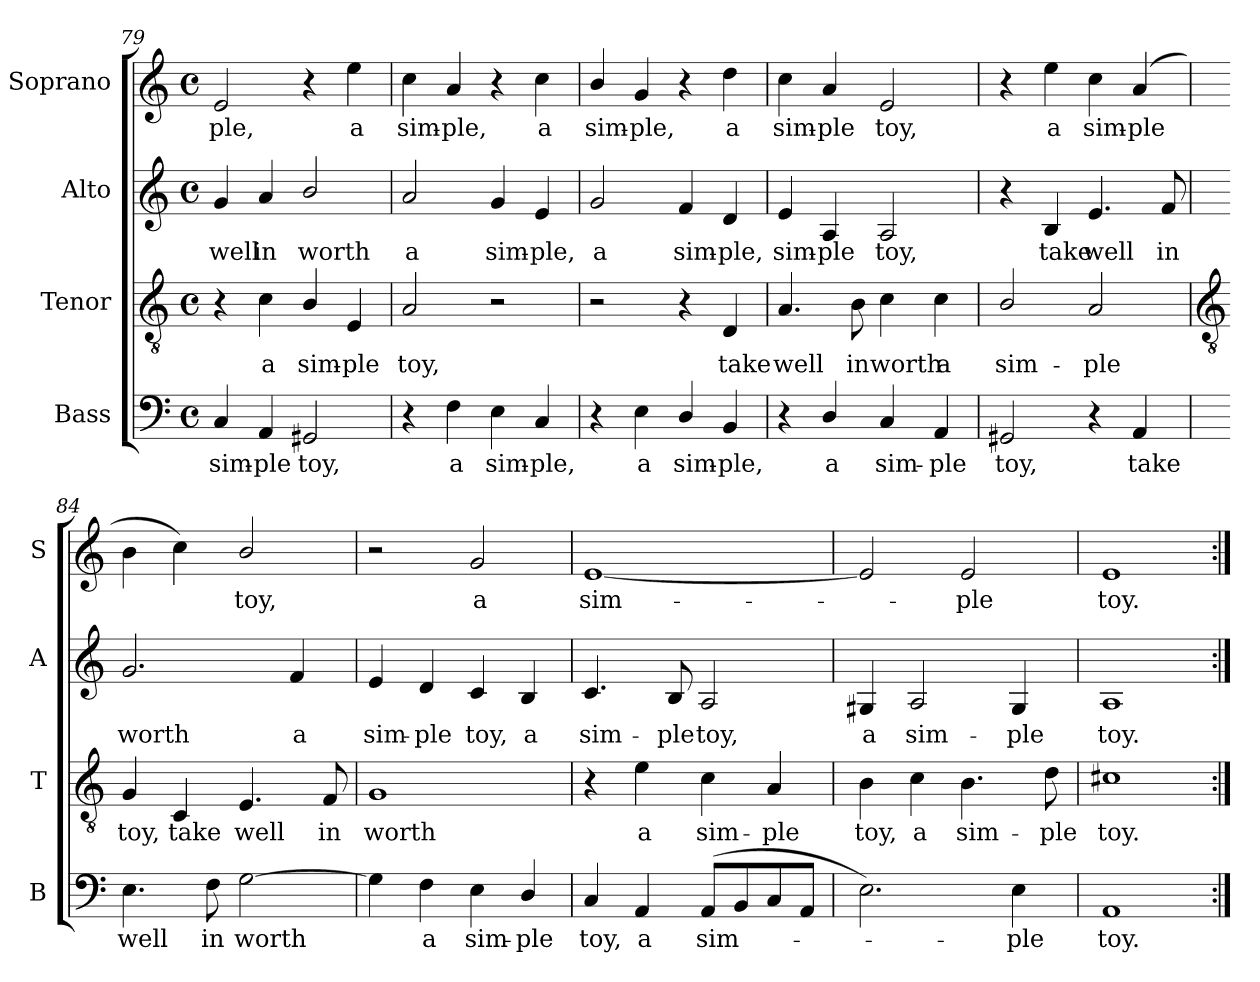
**kern	**text	**kern	**text	**kern	**text	**kern	**text
*part4	*part4	*part3	*part3	*part2	*part2	*part1	*part1
*staff4	*staff4	*staff3	*staff3	*staff2	*staff2	*staff1	*staff1
*I"Bass	*	*I"Tenor	*	*I"Alto	*	*I"Soprano	*
*I'B	*	*I'T	*	*I'A	*	*I'S	*
!!LO:LB:g=z
*clefF4	*	*clefGv2	*	*clefG2	*	*clefG2	*
*k[]	*	*k[]	*	*k[]	*	*k[]	*
*C:	*	*C:	*	*C:	*	*C:	*
*M4/4	*	*M4/4	*	*M4/4	*	*M4/4	*
*met(c)	*	*met(c)	*	*met(c)	*	*met(c)	*
=79	=79	=79	=79	=79	=79	=79	=79
!	!LO:LY:b	!	!	!	!LO:LY:b	!	!LO:LY:b
4C	sim-	4r	.	4g	well	2e	-ple,
!	!LO:LY:b	!	!LO:LY:b	!	!LO:LY:b	!	!
4AA	-ple	4c	a	4a	in	.	.
!	!LO:LY:b	!	!LO:LY:b	!	!LO:LY:b	!	!
2GG#X	toy,	4B/	sim-	2b/	worth	4r	.
!	!	!	!LO:LY:b	!	!	!	!LO:LY:b
.	.	4E	-ple	.	.	4ee	a
=80	=80	=80	=80	=80	=80	=80	=80
!	!	!	!LO:LY:b	!	!LO:LY:b	!	!LO:LY:b
4r	.	2A	toy,	2a	a	4cc	sim-
!	!LO:LY:b	!	!	!	!	!	!LO:LY:b
4F	a	.	.	.	.	4a	-ple,
!	!LO:LY:b	!	!	!	!LO:LY:b	!	!
4E	sim-	2r	.	4g	sim-	4r	.
!	!LO:LY:b	!	!	!	!LO:LY:b	!	!LO:LY:b
4C	-ple,	.	.	4e	-ple,	4cc	a
=81	=81	=81	=81	=81	=81	=81	=81
!	!	!	!	!	!LO:LY:b	!	!LO:LY:b
4r	.	2r	.	2g	a	4b/	sim-
!	!LO:LY:b	!	!	!	!	!	!LO:LY:b
4E	a	.	.	.	.	4g	-ple,
!	!LO:LY:b	!	!	!	!LO:LY:b	!	!
4D/	sim-	4r	.	4f	sim-	4r	.
!	!LO:LY:b	!	!LO:LY:b	!	!LO:LY:b	!	!LO:LY:b
4BB	-ple,	4D	take	4d	-ple,	4dd	a
=82	=82	=82	=82	=82	=82	=82	=82
!	!	!	!LO:LY:b	!	!LO:LY:b	!	!LO:LY:b
4r	.	4.A	well	4e	sim-	4cc	sim-
!	!LO:LY:b	!	!	!	!LO:LY:b	!	!LO:LY:b
4D/	a	.	.	4A	-ple	4a	-ple
!	!	!	!LO:LY:b	!	!	!	!
.	.	8B	in	.	.	.	.
!	!LO:LY:b	!	!LO:LY:b	!	!LO:LY:b	!	!LO:LY:b
4C	sim-	4c	worth	2A	toy,	2e	toy,
!	!LO:LY:b	!	!LO:LY:b	!	!	!	!
4AA	-ple	4c	a	.	.	.	.
=83	=83	=83	=83	=83	=83	=83	=83
!	!LO:LY:b	!	!LO:LY:b	!	!	!	!
2GG#X	toy,	2B/	sim-	4r	.	4r	.
!	!	!	!	!	!LO:LY:b	!	!LO:LY:b
.	.	.	.	4B	take	4ee	a
!	!	!	!LO:LY:b	!	!LO:LY:b	!	!LO:LY:b
4r	.	2A	-ple	4.e	well	4cc	sim-
!	!LO:LY:b	!	!	!	!	!	!LO:LY:b
4AA	take	.	.	.	.	(>4a	-ple
!	!	!	!	!	!LO:LY:b	!	!
.	.	.	.	8f	in	.	.
!!LO:LB:g=z
=84	=84	=84	=84	=84	=84	=84	=84
*	*	*clefGv2	*	*	*	*	*
!	!LO:LY:b	!	!LO:LY:b	!	!LO:LY:b	!	!
4.E	well	4G	toy,	2.g	worth	4b	.
!	!	!	!LO:LY:b	!	!	!	!
.	.	4C	take	.	.	4cc)	.
!	!LO:LY:b	!	!	!	!	!	!
8F	in	.	.	.	.	.	.
!	!LO:LY:b	!	!LO:LY:b	!	!	!	!LO:LY:b
[2G	worth	4.E	well	.	.	2b/	toy,
!	!	!	!	!	!LO:LY:b	!	!
.	.	.	.	4f	a	.	.
!	!	!	!LO:LY:b	!	!	!	!
.	.	8F	in	.	.	.	.
=85	=85	=85	=85	=85	=85	=85	=85
!	!	!	!LO:LY:b	!	!LO:LY:b	!	!
4G]	.	1G	worth	4e	sim-	2r	.
!	!LO:LY:b	!	!	!	!LO:LY:b	!	!
4F	a	.	.	4d	-ple	.	.
!	!LO:LY:b	!	!	!	!LO:LY:b	!	!LO:LY:b
4E	sim-	.	.	4c	toy,	2g	a
!	!LO:LY:b	!	!	!	!LO:LY:b	!	!
4D/	-ple	.	.	4B	a	.	.
=86	=86	=86	=86	=86	=86	=86	=86
!	!LO:LY:b	!	!	!	!LO:LY:b	!	!LO:LY:b
4C	toy,	4r	.	4.c	sim-	[1e	sim-
!	!LO:LY:b	!	!LO:LY:b	!	!	!	!
4AA	a	4e	a	.	.	.	.
!	!	!	!	!	!LO:LY:b	!	!
.	.	.	.	8B	-ple	.	.
!	!LO:LY:b	!	!LO:LY:b	!	!LO:LY:b	!	!
(<8AAL	sim-	4c	sim-	2A	toy,	.	.
8BB	.	.	.	.	.	.	.
!	!	!	!LO:LY:b	!	!	!	!
8C	.	4A	-ple	.	.	.	.
8AAJ	.	.	.	.	.	.	.
=87	=87	=87	=87	=87	=87	=87	=87
!	!	!	!LO:LY:b	!	!LO:LY:b	!	!
2.E)	.	4B	toy,	4G#X	a	2e]	.
!	!	!	!LO:LY:b	!	!LO:LY:b	!	!
.	.	4c	a	2A	sim-	.	.
!	!	!	!LO:LY:b	!	!	!	!LO:LY:b
.	.	4.B	sim-	.	.	2e	ple
!	!LO:LY:b	!	!	!	!LO:LY:b	!	!
4E	ple	.	.	4G#	-ple	.	.
!	!	!	!LO:LY:b	!	!	!	!
.	.	8d	-ple	.	.	.	.
=88	=88	=88	=88	=88	=88	=88	=88
!	!LO:LY:b	!	!LO:LY:b	!	!LO:LY:b	!	!LO:LY:b
1AA	toy.	1c#X	toy.	1A	toy.	1e	toy.
=:|!	=:|!	=:|!	=:|!	=:|!	=:|!	=:|!	=:|!
*-	*-	*-	*-	*-	*-	*-	*-
